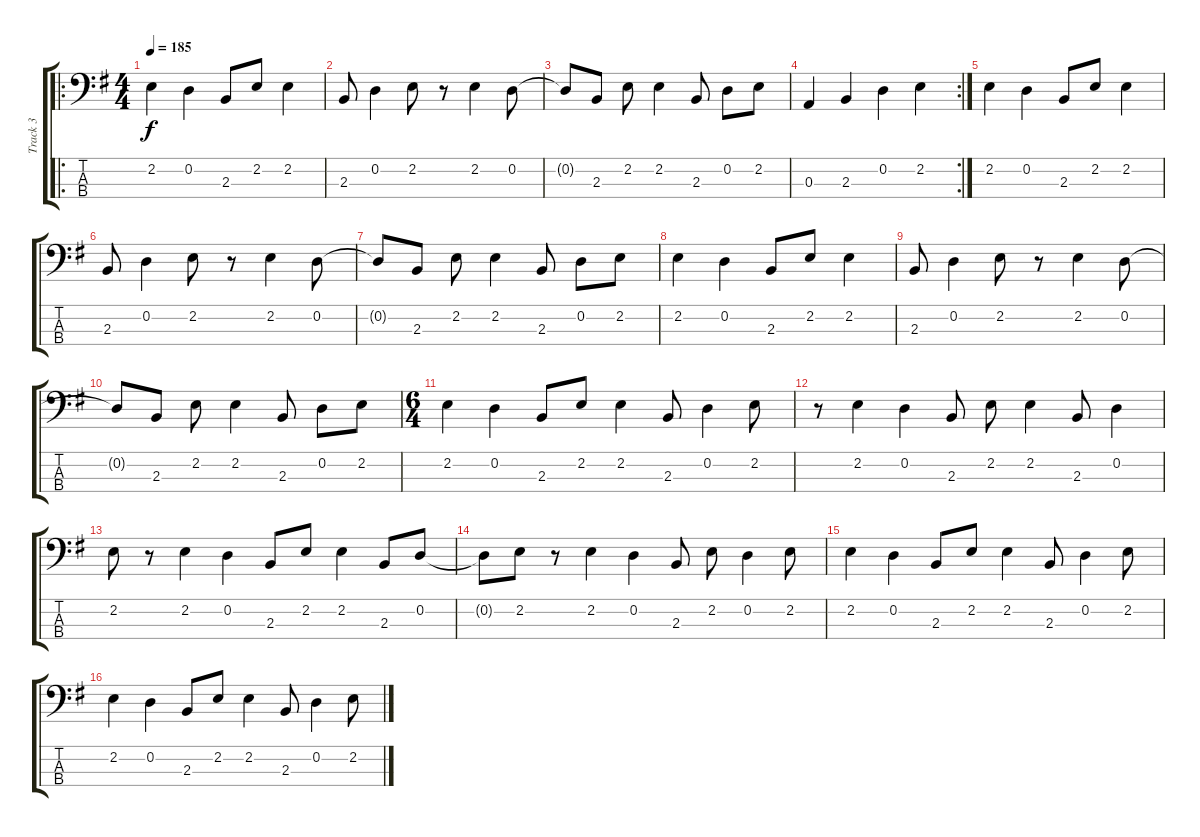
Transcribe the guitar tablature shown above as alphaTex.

\track ("Track 3" "Track 3") {instrument electricbassfinger}
\staff {score tabs}
\tuning (G2 D2 A1 E1) {hide}
\ro
\ts (4 4)
\tempo 185
\clef f4
\ks g
2.2.4{dy f} 0.2.4 2.3.8 2.2.8 2.2.4 |
2.3.8 0.2.4 2.2.8 r.8 2.2.4 0.2.8 |
0.2{t}.8 2.3.8 2.2.8 2.2.4 2.3.8 0.2.8 2.2.8 |
\rc 2
0.3.4 2.3.4 0.2.4 2.2.4 |
2.2.4 0.2.4 2.3.8 2.2.8 2.2.4 |
2.3.8 0.2.4 2.2.8 r.8 2.2.4 0.2.8 |
0.2{t}.8 2.3.8 2.2.8 2.2.4 2.3.8 0.2.8 2.2.8 |
2.2.4 0.2.4 2.3.8 2.2.8 2.2.4 |
2.3.8 0.2.4 2.2.8 r.8 2.2.4 0.2.8 |
0.2{t}.8 2.3.8 2.2.8 2.2.4 2.3.8 0.2.8 2.2.8 |
\ts (6 4)
2.2.4 0.2.4 2.3.8 2.2.8 2.2.4 2.3.8 0.2.4 2.2.8 |
r.8 2.2.4 0.2.4 2.3.8 2.2.8 2.2.4 2.3.8 0.2.4 |
2.2.8 r.8 2.2.4 0.2.4 2.3.8 2.2.8 2.2.4 2.3.8 0.2.8 |
0.2{t}.8 2.2.8 r.8 2.2.4 0.2.4 2.3.8 2.2.8 0.2.4 2.2.8 |
2.2.4 0.2.4 2.3.8 2.2.8 2.2.4 2.3.8 0.2.4 2.2.8 |
2.2.4 0.2.4 2.3.8 2.2.8 2.2.4 2.3.8 0.2.4 2.2.8
